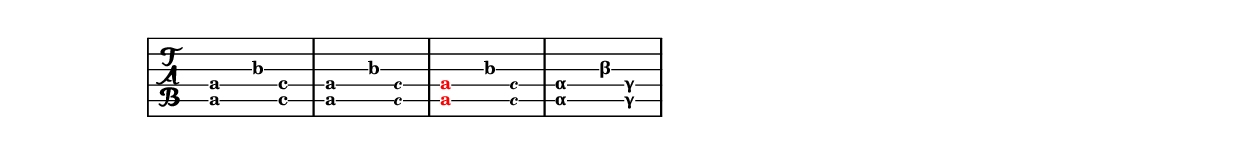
\version "2.17.27"

\header {
  texidoc = "
A sample tablature with lettered tab,
using fretLabels to modify the fret letters.

By default, letters are drawn sequentially from the alphabet,
but if the context property fretLabels is defined, these are
substituted.  If specified, the length of fretLabels must be
sufficient to label all the frets used.  A warning is issued
if the length is too short.
"
}

notes = \relative c' {
  \time 3/4
  <f d>4. <bes>8 <g e>4
  \set fretLabels = \markuplist {"a" "b" \italic \smaller "c"}
  <f d>4. <bes>8 <g e>4
  \set fretLabels = \markuplist {\with-color #red "a"
                       "b"
                       \italic \smaller "c"}
  <f d>4. <bes>8 <g e>4
  \set fretLabels = \markuplist {"α" "β" "γ"}
  <f d>4. <bes>8 <g e>4
}

\score {
  \new TabStaff
  \with {
    stringTunings = \stringTuning <a d' f' a' d'' f''>
    tablatureFormat = #fret-letter-tablature-format
  }
  \new TabVoice {
    \notes
  }
}
